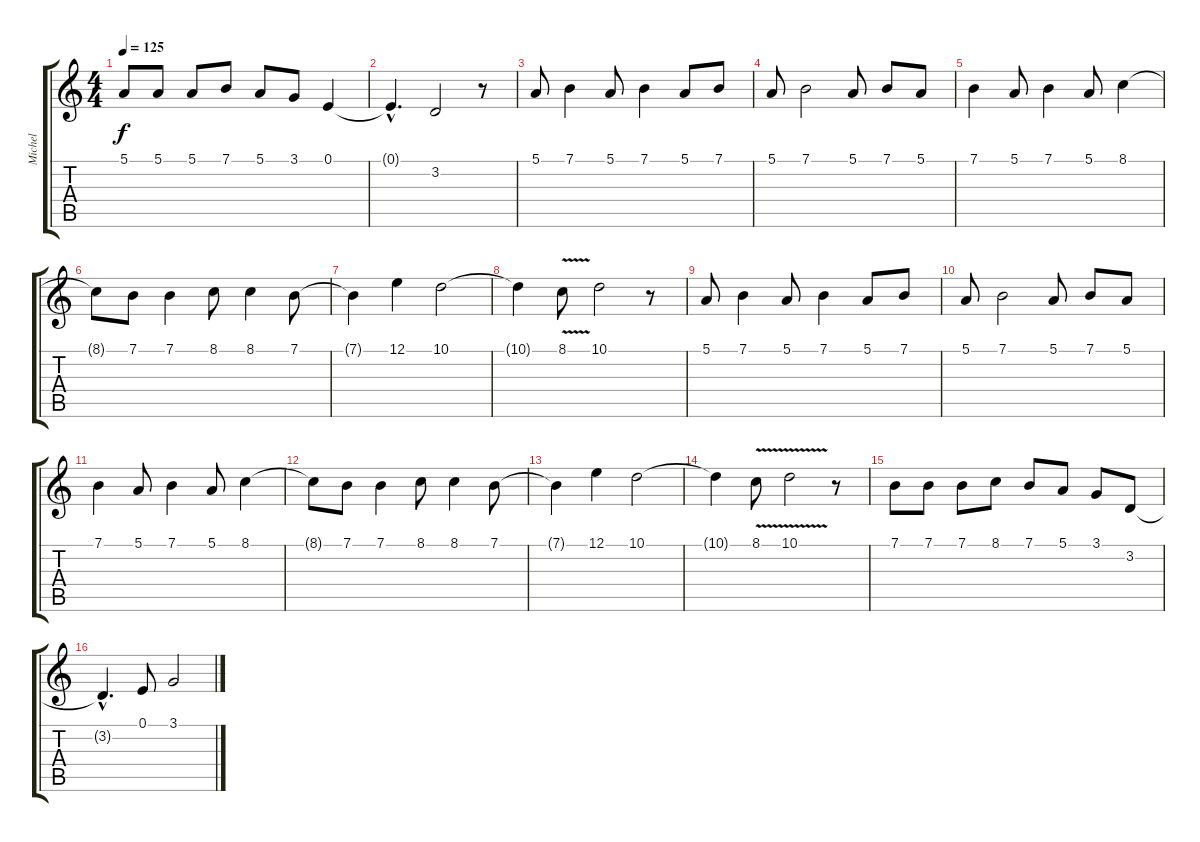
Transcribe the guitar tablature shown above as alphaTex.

\track ("Michel" "Michel") {instrument synthbrass2}
\staff {score tabs}
\tuning (E4 B3 G3 D3 A2 E2) {hide}
\ts (4 4)
\tempo 125
\clef g2
\ks c
5.1.8{dy f} 5.1.8 5.1.8 7.1.8 5.1.8 3.1.8 0.1.4 |
0.1{hac t}.4{d} 3.2.2 r.8 |
5.1.8 7.1.4 5.1.8 7.1.4 5.1.8 7.1.8 |
5.1.8 7.1.2 5.1.8 7.1.8 5.1.8 |
7.1.4 5.1.8 7.1.4 5.1.8 8.1.4 |
8.1{t}.8 7.1.8 7.1.4 8.1.8 8.1.4 7.1.8 |
7.1{t}.4 12.1.4 10.1.2 |
10.1{t}.4 8.1{v}.8 10.1.2 r.8 |
5.1.8 7.1.4 5.1.8 7.1.4 5.1.8 7.1.8 |
5.1.8 7.1.2 5.1.8 7.1.8 5.1.8 |
7.1.4 5.1.8 7.1.4 5.1.8 8.1.4 |
8.1{t}.8 7.1.8 7.1.4 8.1.8 8.1.4 7.1.8 |
7.1{t}.4 12.1.4 10.1.2 |
10.1{t}.4 8.1{v}.8 10.1{v}.2 r.8 |
7.1.8 7.1.8 7.1.8 8.1.8 7.1.8 5.1.8 3.1.8 3.2.8 |
3.2{hac t}.4{d} 0.1.8 3.1.2
